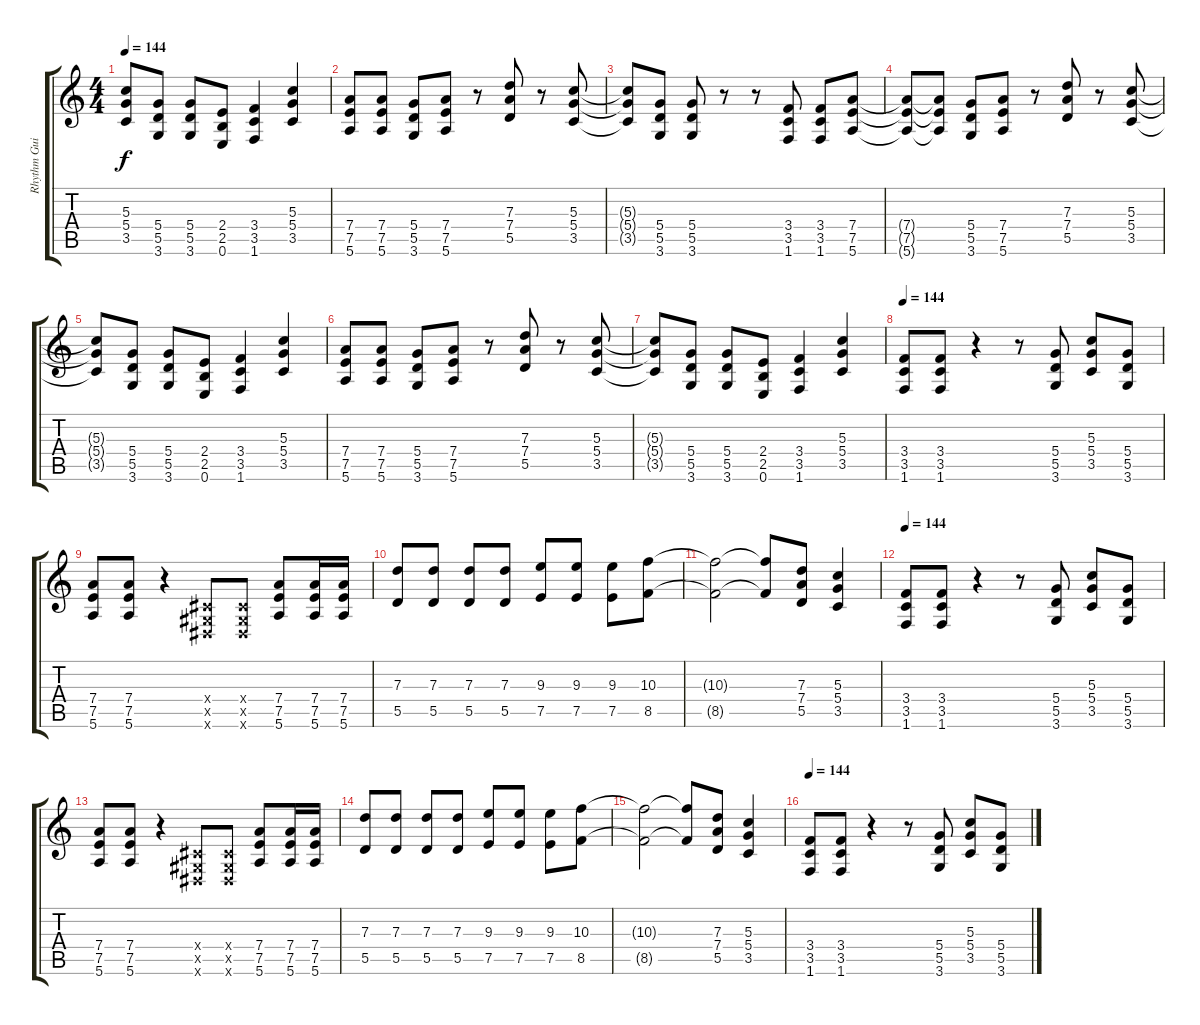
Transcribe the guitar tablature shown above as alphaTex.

\track ("Rhythm Guitar" "Rhythm Gui") {instrument distortionguitar}
\staff {score tabs}
\tuning (E4 B3 G3 D3 A2 E2) {hide}
\ts (4 4)
\tempo 144
\clef g2
\ks c
(5.3{t} 5.4{t} 3.5{t}).8{dy f} (5.4 5.5 3.6).8 (5.4 5.5 3.6).8 (2.4 2.5 0.6).8 (3.4 3.5 1.6).4 (5.3 5.4 3.5).4 |
(7.4 7.5 5.6).8 (7.4 7.5 5.6).8 (5.4 5.5 3.6).8 (7.4 7.5 5.6).8 r.8 (7.3 7.4 5.5).8 r.8 (5.3 5.4 3.5).8 |
(5.3{t} 5.4{t} 3.5{t}).8 (5.4 5.5 3.6).8 (5.4 5.5 3.6).8 r.8 r.8 (3.4 3.5 1.6).8 (3.4 3.5 1.6).8 (7.4 7.5 5.6).8 |
(7.4{t} 7.5{t} 5.6{t}).8 (7.4{t} 7.5{t} 5.6{t}).8 (5.4 5.5 3.6).8 (7.4 7.5 5.6).8 r.8 (7.3 7.4 5.5).8 r.8 (5.3 5.4 3.5).8 |
(5.3{t} 5.4{t} 3.5{t}).8 (5.4 5.5 3.6).8 (5.4 5.5 3.6).8 (2.4 2.5 0.6).8 (3.4 3.5 1.6).4 (5.3 5.4 3.5).4 |
(7.4 7.5 5.6).8 (7.4 7.5 5.6).8 (5.4 5.5 3.6).8 (7.4 7.5 5.6).8 r.8 (7.3 7.4 5.5).8 r.8 (5.3 5.4 3.5).8 |
(5.3{t} 5.4{t} 3.5{t}).8 (5.4 5.5 3.6).8 (5.4 5.5 3.6).8 (2.4 2.5 0.6).8 (3.4 3.5 1.6).4 (5.3 5.4 3.5).4 |
\tempo 144
(3.4 3.5 1.6).8 (3.4 3.5 1.6).8 r.4 r.8 (5.4 5.5 3.6).8 (5.3 5.4 3.5).8 (5.4 5.5 3.6).8 |
(7.4 7.5 5.6).8 (7.4 7.5 5.6).8 r.4 (-1.4{x} -1.5{x} -1.6{x}).8 (-1.4{x} -1.5{x} -1.6{x}).8 (7.4 7.5 5.6).8 (7.4 7.5 5.6).16 (7.4 7.5 5.6).16 |
(7.3 5.5).8 (7.3 5.5).8 (7.3 5.5).8 (7.3 5.5).8 (9.3 7.5).8 (9.3 7.5).8 (9.3 7.5).8 (10.3 8.5).8 |
(10.3{t} 8.5{t}).2 (10.3{t} 8.5{t}).8 (7.3 7.4 5.5).8 (5.3 5.4 3.5).4 |
\tempo 144
(3.4 3.5 1.6).8 (3.4 3.5 1.6).8 r.4 r.8 (5.4 5.5 3.6).8 (5.3 5.4 3.5).8 (5.4 5.5 3.6).8 |
(7.4 7.5 5.6).8 (7.4 7.5 5.6).8 r.4 (-1.4{x} -1.5{x} -1.6{x}).8 (-1.4{x} -1.5{x} -1.6{x}).8 (7.4 7.5 5.6).8 (7.4 7.5 5.6).16 (7.4 7.5 5.6).16 |
(7.3 5.5).8 (7.3 5.5).8 (7.3 5.5).8 (7.3 5.5).8 (9.3 7.5).8 (9.3 7.5).8 (9.3 7.5).8 (10.3 8.5).8 |
(10.3{t} 8.5{t}).2 (10.3{t} 8.5{t}).8 (7.3 7.4 5.5).8 (5.3 5.4 3.5).4 |
\tempo 144
(3.4 3.5 1.6).8 (3.4 3.5 1.6).8 r.4 r.8 (5.4 5.5 3.6).8 (5.3 5.4 3.5).8 (5.4 5.5 3.6).8
